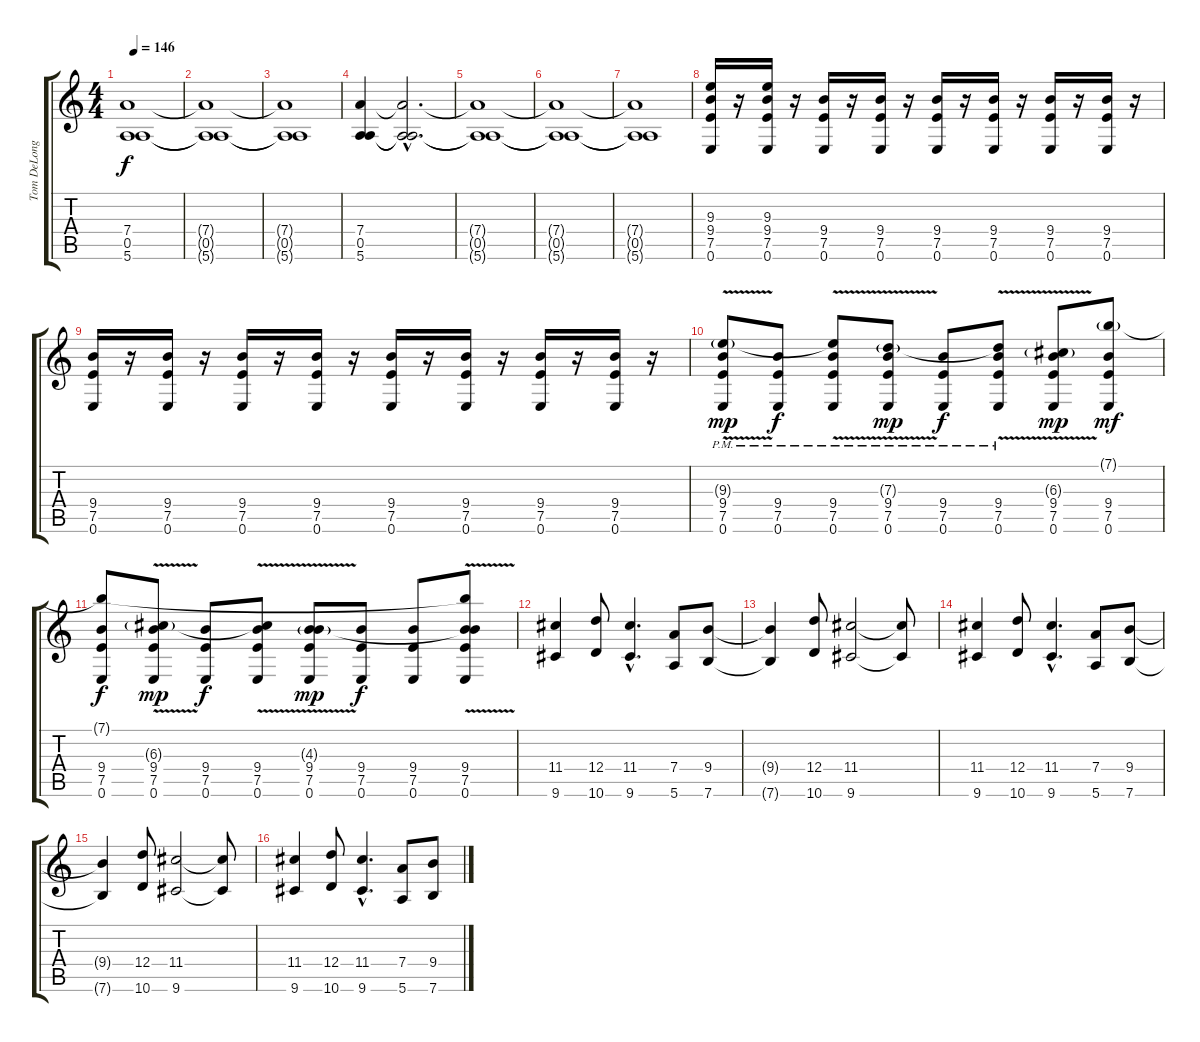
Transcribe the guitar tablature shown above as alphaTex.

\track ("Tom DeLonge" "Tom DeLong") {instrument distortionguitar}
\staff {score tabs}
\tuning (E4 B3 G3 D3 A2 E2) {hide}
\ts (4 4)
\tempo 146
\clef g2
\ks c
(7.4{t} 0.5{t} 5.6{t}).1{dy f} |
(7.4{t} 0.5{t} 5.6{t}).1 |
(7.4{t} 0.5{t} 5.6{t}).1 |
(7.4 0.5 5.6).4{volume 16 instrument distortionguitar} (7.4{hac t} 0.5{hac t} 5.6{hac t}).2{d volume 6} |
(7.4{t} 0.5{t} 5.6{t}).1 |
(7.4{t} 0.5{t} 5.6{t}).1 |
(7.4{t} 0.5{t} 5.6{t}).1 |
(9.3 9.4 7.5 0.6).16{volume 16} r.16 (9.3 9.4 7.5 0.6).16 r.16 (9.4 7.5 0.6).16 r.16 (9.4 7.5 0.6).16 r.16 (9.4 7.5 0.6).16 r.16 (9.4 7.5 0.6).16 r.16 (9.4 7.5 0.6).16 r.16 (9.4 7.5 0.6).16 r.16 |
(9.4 7.5 0.6).16 r.16 (9.4 7.5 0.6).16 r.16 (9.4 7.5 0.6).16 r.16 (9.4 7.5 0.6).16 r.16 (9.4 7.5 0.6).16 r.16 (9.4 7.5 0.6).16 r.16 (9.4 7.5 0.6).16 r.16 (9.4 7.5 0.6).16 r.16 |
(9.3{v g} 9.4{pm} 7.5{pm} 0.6).8{dy mp} (9.4{pm} 7.5{pm} 0.6).8{dy f} (9.3{t} 9.4{pm} 7.5{pm} 0.6).8 (7.3{v g} 9.4{pm} 7.5 0.6).8{dy mp} (9.4{pm} 7.5 0.6).8{dy f} (7.3{t} 9.4{pm} 7.5 0.6).8 (6.3{v g} 9.4 7.5 0.6).8{dy mp} (7.1{g} 9.4 7.5 0.6).8{dy mf} |
(7.1{t} 9.4 7.5 0.6).8{dy f} (6.3{v g} 9.4 7.5 0.6).8{dy mp} (9.4 7.5 0.6).8{dy f} (6.3{t} 9.4 7.5 0.6).8 (4.3{v g} 9.4 7.5 0.6).8{dy mp} (9.4 7.5 0.6).8{dy f} (9.4 7.5 0.6).8 (7.1{t} 4.3{t} 9.4 7.5 0.6).8 |
(11.4 9.6).4 (12.4 10.6).8 (11.4{hac} 9.6{hac}).4{d} (7.4 5.6).8 (9.4 7.6).8 |
(9.4{t} 7.6{t}).4 (12.4 10.6).8 (11.4 9.6).2 (11.4{t} 9.6{t}).8 |
(11.4 9.6).4 (12.4 10.6).8 (11.4{hac} 9.6{hac}).4{d} (7.4 5.6).8 (9.4 7.6).8 |
(9.4{t} 7.6{t}).4 (12.4 10.6).8 (11.4 9.6).2 (11.4{t} 9.6{t}).8 |
(11.4 9.6).4 (12.4 10.6).8 (11.4{hac} 9.6{hac}).4{d} (7.4 5.6).8 (9.4 7.6).8
